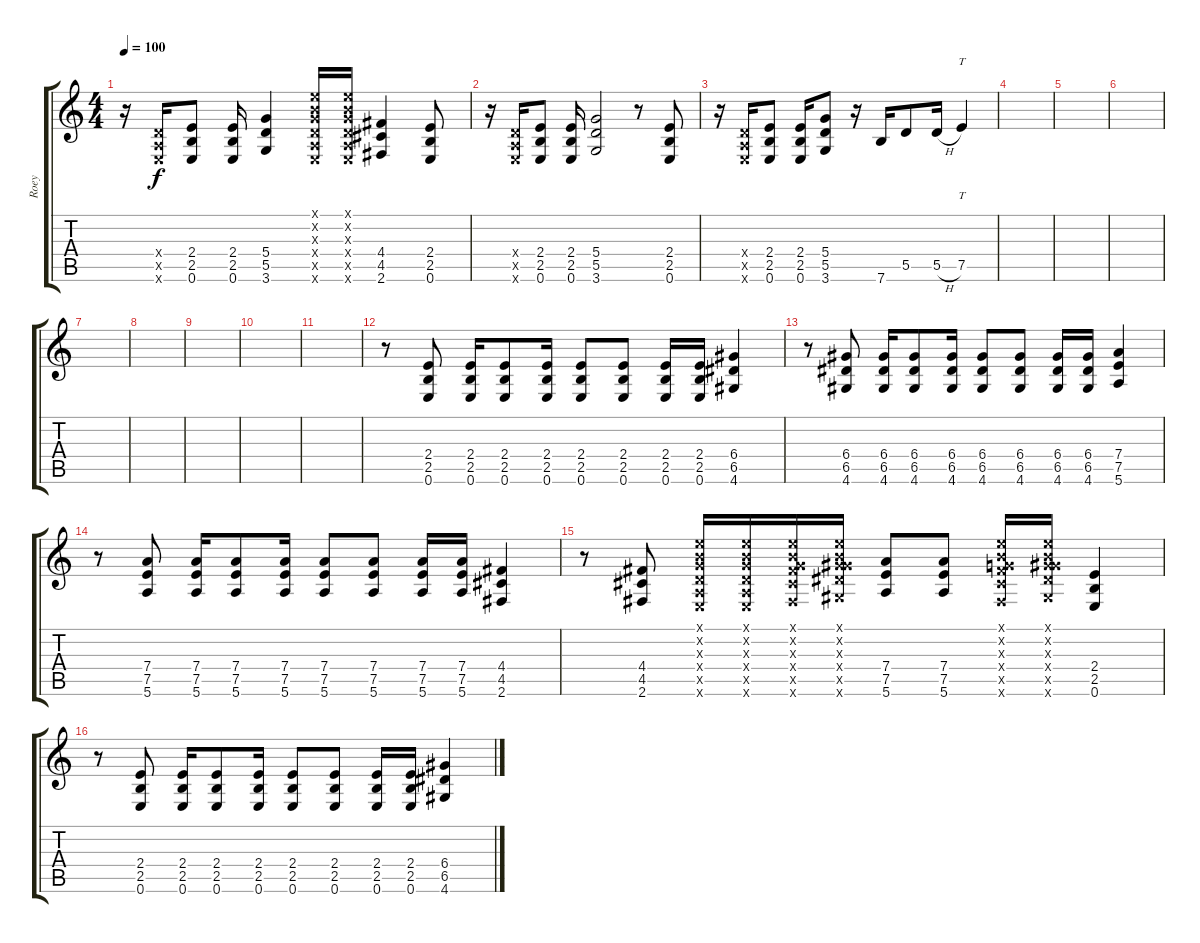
\track ("Roey" "Roey") {instrument overdrivenguitar}
\staff {score tabs}
\tuning (E4 B3 G3 D3 A2 E2) {hide}
\ts (4 4)
\tempo 100
\clef g2
\ks c
r.16{dy f} (0.4{x} 0.5{x} 0.6{x}).16 (2.4 2.5 0.6).8 (2.4 2.5 0.6).16 (5.4 5.5 3.6).4 (0.1{x} 0.2{x} 0.3{x} 0.4{x} 0.5{x} 0.6{x}).16 (0.1{x} 0.2{x} 0.3{x} 0.4{x} 0.5{x} 0.6{x}).16 (4.4 4.5 2.6).4 (2.4 2.5 0.6).8 |
r.16 (0.4{x} 0.5{x} 0.6{x}).16 (2.4 2.5 0.6).8 (2.4 2.5 0.6).16 (5.4 5.5 3.6).2 r.8 (2.4 2.5 0.6).8 |
r.16 (0.4{x} 0.5{x} 0.6{x}).16 (2.4 2.5 0.6).8 (2.4 2.5 0.6).16 (5.4 5.5 3.6).8 r.16 7.6.16 5.5.8 5.5{h}.16 7.5.4{tt} |
|
|
|
|
|
|
|
|
r.8 (2.4 2.5 0.6).8 (2.4 2.5 0.6).16 (2.4 2.5 0.6).8 (2.4 2.5 0.6).16 (2.4 2.5 0.6).8 (2.4 2.5 0.6).8 (2.4 2.5 0.6).16 (2.4 2.5 0.6).16 (6.4 6.5 4.6).4 |
r.8 (6.4 6.5 4.6).8 (6.4 6.5 4.6).16 (6.4 6.5 4.6).8 (6.4 6.5 4.6).16 (6.4 6.5 4.6).8 (6.4 6.5 4.6).8 (6.4 6.5 4.6).16 (6.4 6.5 4.6).16 (7.4 7.5 5.6).4 |
r.8 (7.4 7.5 5.6).8 (7.4 7.5 5.6).16 (7.4 7.5 5.6).8 (7.4 7.5 5.6).16 (7.4 7.5 5.6).8 (7.4 7.5 5.6).8 (7.4 7.5 5.6).16 (7.4 7.5 5.6).16 (4.4 4.5 2.6).4 |
r.8 (4.4 4.5 2.6).8 (0.1{x} 0.2{x} 0.3{x} 0.4{x} 0.5{x} 0.6{x}).16 (0.1{x} 0.2{x} 0.3{x} 0.4{x} 0.5{x} 0.6{x}).16 (0.1{x} 0.2{x} 0.3{x} 4.4{x} 4.5{x} 2.6{x}).16 (0.1{x} 0.2{x} 0.3{x} 6.4{x} 6.5{x} 4.6{x}).16 (7.4 7.5 5.6).8 (7.4 7.5 5.6).8 (0.1{x} 0.2{x} 0.3{x} 4.4{x} 4.5{x} 2.6{x}).16 (0.1{x} 0.2{x} 0.3{x} 6.4{x} 6.5{x} 4.6{x}).16 (2.4 2.5 0.6).4 |
r.8 (2.4 2.5 0.6).8 (2.4 2.5 0.6).16 (2.4 2.5 0.6).8 (2.4 2.5 0.6).16 (2.4 2.5 0.6).8 (2.4 2.5 0.6).8 (2.4 2.5 0.6).16 (2.4 2.5 0.6).16 (6.4 6.5 4.6).4
